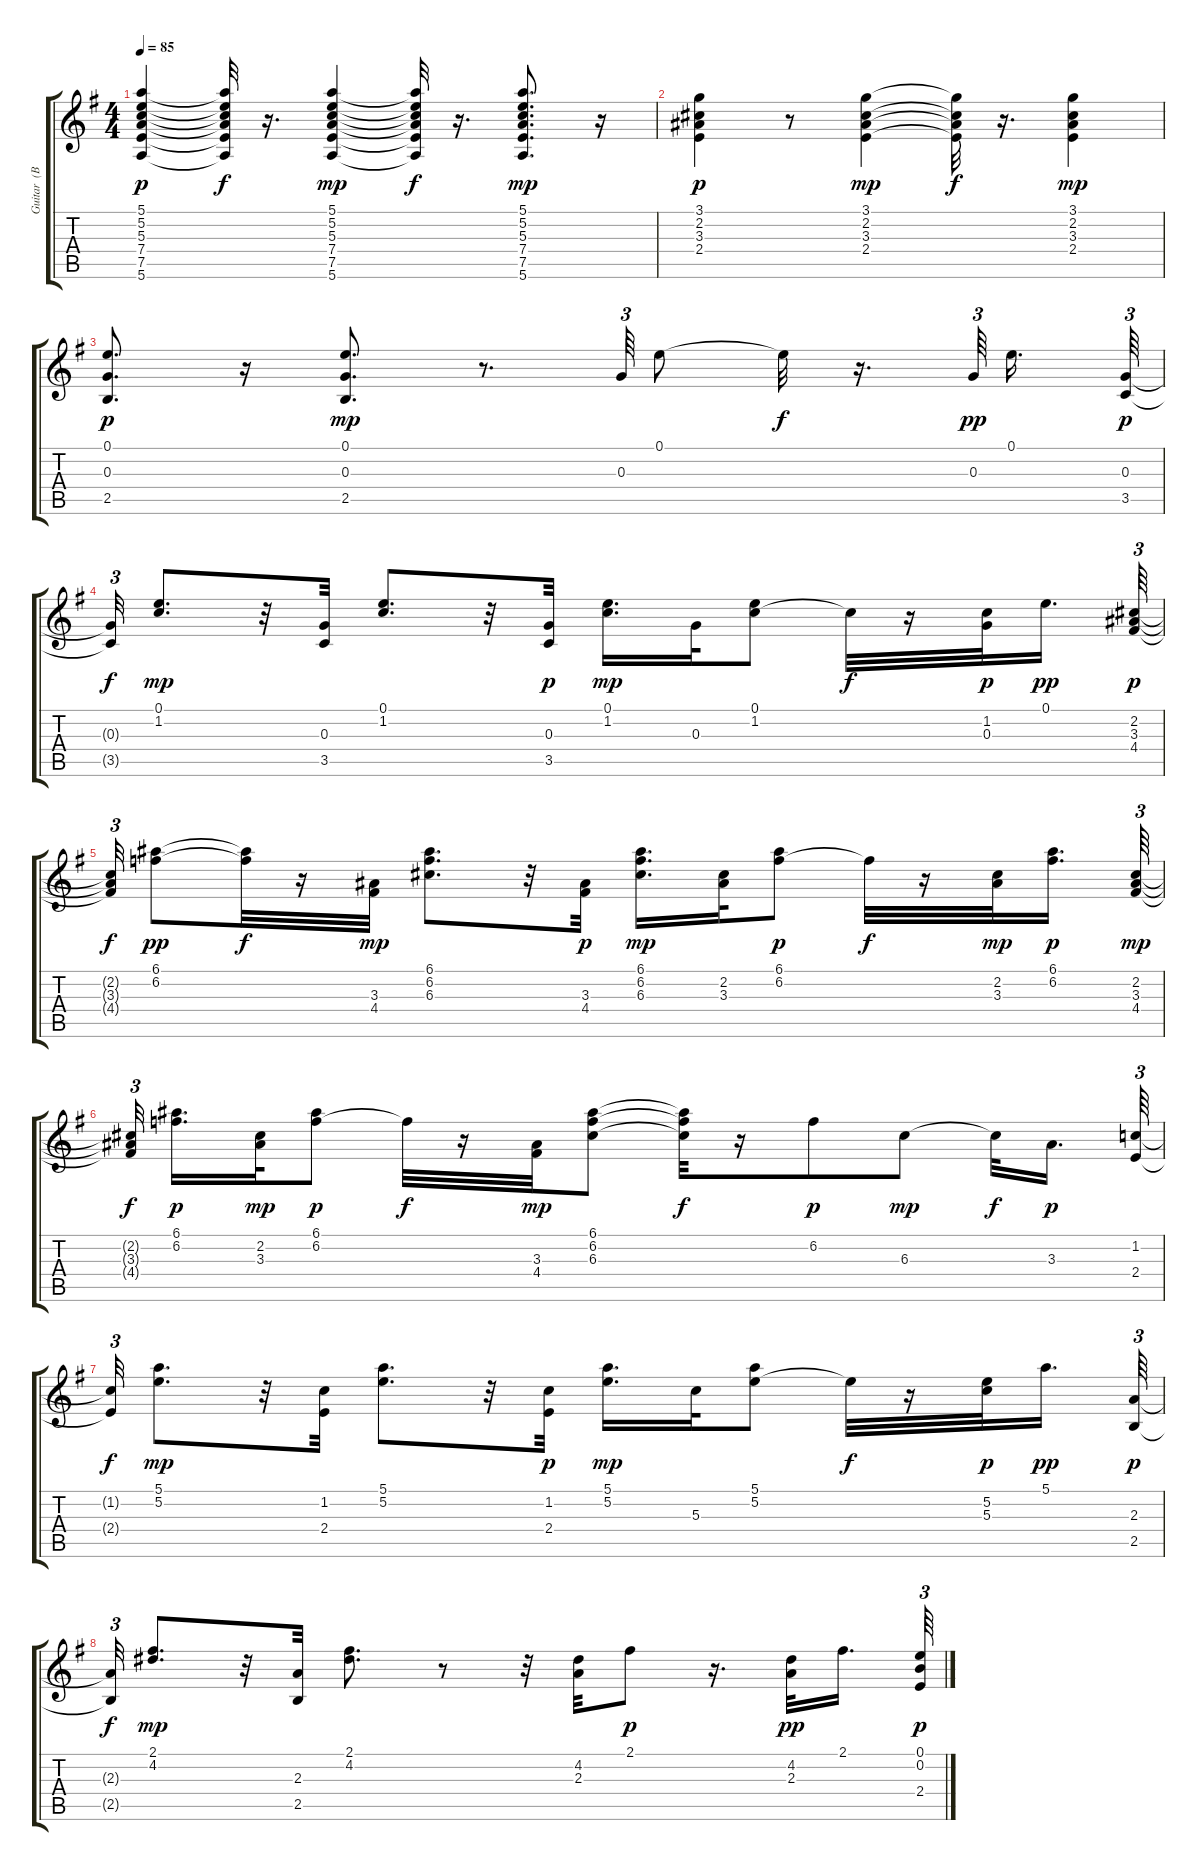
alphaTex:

\track ("Guitar  (BB)" "Guitar  (B") {instrument acousticguitarnylon}
\staff {score tabs}
\tuning (E4 B3 G3 D3 A2 E2) {hide}
\ts (4 4)
\tempo 85
\clef g2
\ks eminor
(5.1 5.2 5.3 7.4 7.5 5.6).4{dy p instrument acousticguitarnylon} (5.1{t} 5.2{t} 5.3{t} 7.4{t} 7.5{t} 5.6{t}).32{dy f} r.16{d} (5.1 5.2 5.3 7.4 7.5 5.6).4{dy mp} (5.1{t} 5.2{t} 5.3{t} 7.4{t} 7.5{t} 5.6{t}).32{dy f} r.16{d} (5.1 5.2 5.3 7.4 7.5 5.6).8{d dy mp} r.16 |
(3.1 2.2 3.3 2.4).4{dy p} r.8 (3.1 2.2 3.3 2.4).4{dy mp} (3.1{t} 2.2{t} 3.3{t} 2.4{t}).32{dy f} r.16{d} (3.1 2.2 3.3 2.4).4{dy mp} |
(0.1 0.3 2.5).8{d dy p} r.16 (0.1 0.3 2.5).8{d dy mp} r.8{d} 0.3.64{tu (3 2)} 0.1.8 0.1{t}.32{dy f} r.16{d} 0.3.64{tu (3 2) dy pp beam splitsecondary} 0.1.16{d} (0.3 3.5).64{tu (3 2) dy p} |
(0.3{t} 3.5{t}).32{tu (3 2) dy f} (0.1 1.2).8{d dy mp} r.32 (0.3 3.5).32 (0.1 1.2).8{d} r.32 (0.3 3.5).32{dy p} (0.1 1.2).16{d dy mp} 0.3.32 (0.1 1.2).8 1.2{t}.32{dy f} r.16 (1.2 0.3).32{dy p} 0.1.16{d dy pp beam splitsecondary} (2.2 3.3 4.4).64{tu (3 2) dy p instrument acousticguitarnylon} |
(2.2{t} 3.3{t} 4.4{t}).32{tu (3 2) dy f} (6.1 6.2).8{dy pp} (6.1{t} 6.2{t}).32{dy f} r.16 (3.3 4.4).32{dy mp} (6.1 6.2 6.3).8{d} r.32 (3.3 4.4).32{dy p} (6.1 6.2 6.3).16{d dy mp} (2.2 3.3).32 (6.1 6.2).8{dy p} 6.2{t}.32{dy f} r.16 (2.2 3.3).32{dy mp} (6.1 6.2).16{d dy p beam splitsecondary} (2.2 3.3 4.4).64{tu (3 2) dy mp} |
(2.2{t} 3.3{t} 4.4{t}).32{tu (3 2) dy f beam splitsecondary} (6.1 6.2).16{d dy p} (2.2 3.3).32{dy mp} (6.1 6.2).8{dy p} 6.2{t}.32{dy f} r.16 (3.3 4.4).32{dy mp} (6.1 6.2 6.3).8 (6.1{t} 6.2{t} 6.3{t}).32{dy f} r.16 6.2.8{dy p} 6.3.8{dy mp} 6.3{t}.32{dy f} 3.3.16{d dy p beam splitsecondary} (1.2 2.4).64{tu (3 2)} |
(1.2{t} 2.4{t}).32{tu (3 2) dy f} (5.1 5.2).8{d dy mp} r.32 (1.2 2.4).32 (5.1 5.2).8{d} r.32 (1.2 2.4).32{dy p} (5.1 5.2).16{d dy mp} 5.3.32 (5.1 5.2).8 5.2{t}.32{dy f} r.16 (5.2 5.3).32{dy p} 5.1.16{d dy pp beam splitsecondary} (2.3 2.5).64{tu (3 2) dy p instrument acousticguitarnylon} |
(2.3{t} 2.5{t}).32{tu (3 2) dy f} (2.1 4.2).8{d dy mp} r.32 (2.3 2.5).32 (2.1 4.2).8{d} r.8 r.32 (4.2 2.3).32 2.1.8{dy p} r.16{d} (4.2 2.3).32{dy pp} 2.1.16{d beam splitsecondary} (0.1 0.2 2.4).64{tu (3 2) dy p instrument acousticguitarnylon}
